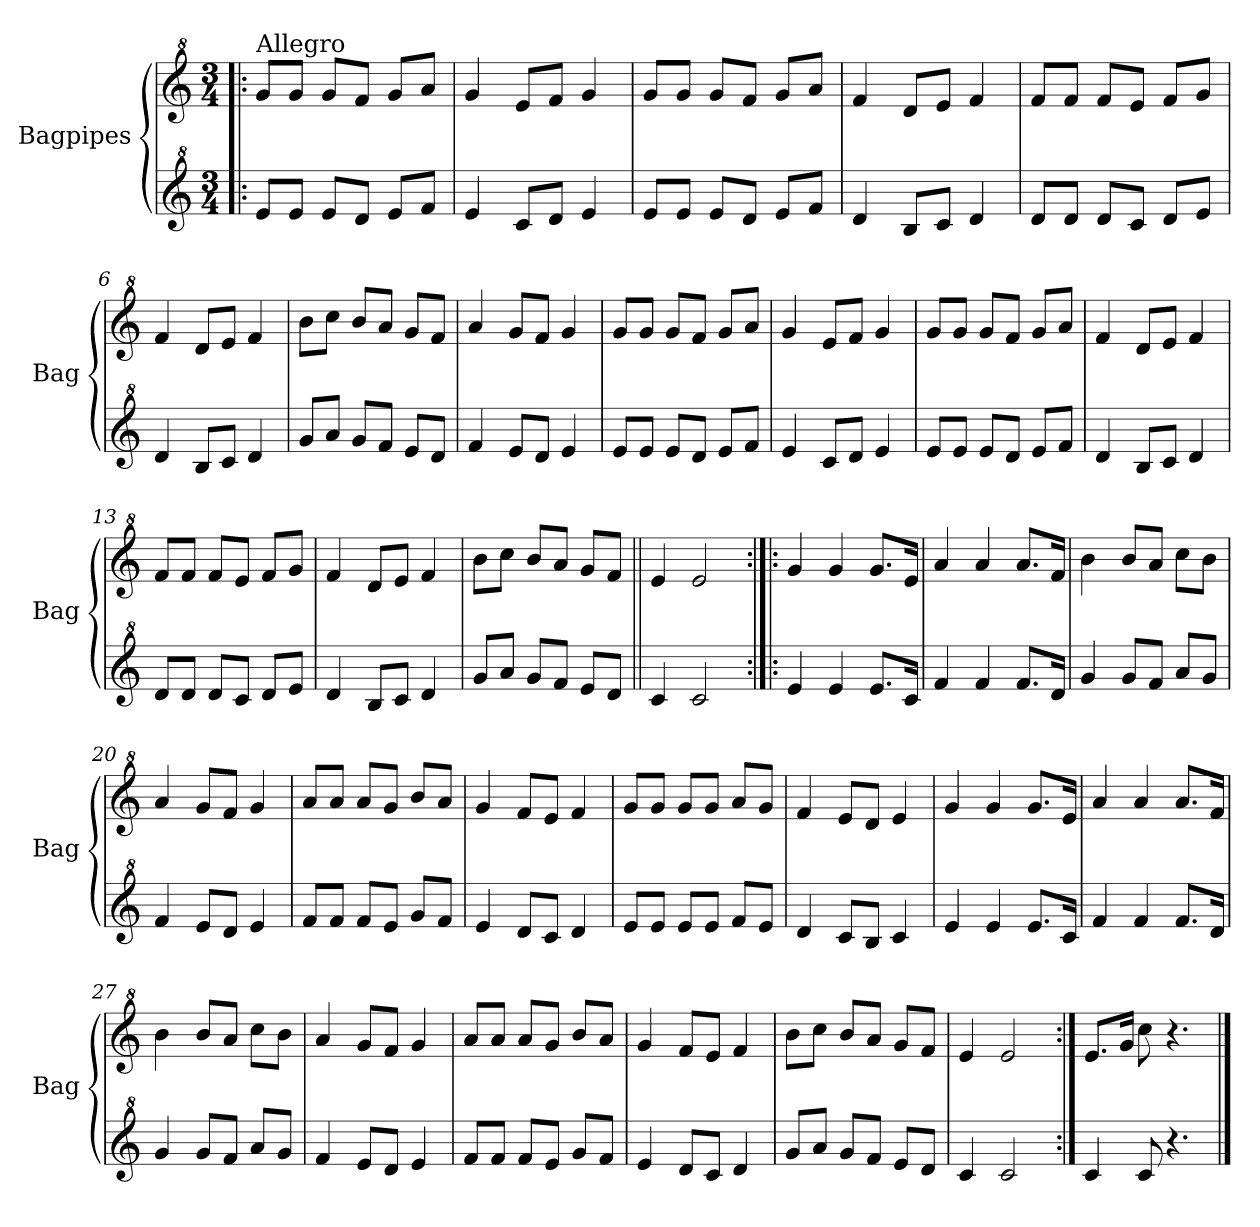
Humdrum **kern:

**kern	**kern
*part2	*part1
*staff2	*staff1
*I"Bagpipes	*I"Bagpipes
*I'Bag	*I'Bag
*clefG^2	*clefG^2
*k[]	*k[]
*C:	*C:
*M3/4	*M3/4
=1!|:	=1!|:
!	!LO:TX:a:t=Allegro
8ee/L	8gg/L
8ee/J	8gg/J
8ee/L	8gg/L
8dd/J	8ff/J
8ee/L	8gg/L
8ff/J	8aa/J
=2	=2
4ee/	4gg/
8cc/L	8ee/L
8dd/J	8ff/J
4ee/	4gg/
=3	=3
8ee/L	8gg/L
8ee/J	8gg/J
8ee/L	8gg/L
8dd/J	8ff/J
8ee/L	8gg/L
8ff/J	8aa/J
=4	=4
4dd/	4ff/
8b/L	8dd/L
8cc/J	8ee/J
4dd/	4ff/
=5	=5
8dd/L	8ff/L
8dd/J	8ff/J
8dd/L	8ff/L
8cc/J	8ee/J
8dd/L	8ff/L
8ee/J	8gg/J
=6	=6
4dd/	4ff/
8b/L	8dd/L
8cc/J	8ee/J
4dd/	4ff/
=7	=7
8gg/L	8bb\L
8aa/J	8ccc\J
8gg/L	8bb/L
8ff/J	8aa/J
8ee/L	8gg/L
8dd/J	8ff/J
=8	=8
4ff/	4aa/
8ee/L	8gg/L
8dd/J	8ff/J
4ee/	4gg/
!!LO:LB:g=z
=9	=9
8ee/L	8gg/L
8ee/J	8gg/J
8ee/L	8gg/L
8dd/J	8ff/J
8ee/L	8gg/L
8ff/J	8aa/J
=10	=10
4ee/	4gg/
8cc/L	8ee/L
8dd/J	8ff/J
4ee/	4gg/
=11	=11
8ee/L	8gg/L
8ee/J	8gg/J
8ee/L	8gg/L
8dd/J	8ff/J
8ee/L	8gg/L
8ff/J	8aa/J
=12	=12
4dd/	4ff/
8b/L	8dd/L
8cc/J	8ee/J
4dd/	4ff/
=13	=13
8dd/L	8ff/L
8dd/J	8ff/J
8dd/L	8ff/L
8cc/J	8ee/J
8dd/L	8ff/L
8ee/J	8gg/J
=14	=14
4dd/	4ff/
8b/L	8dd/L
8cc/J	8ee/J
4dd/	4ff/
=15	=15
8gg/L	8bb\L
8aa/J	8ccc\J
8gg/L	8bb/L
8ff/J	8aa/J
8ee/L	8gg/L
8dd/J	8ff/J
=16||	=16||
4cc/	4ee/
2cc/	2ee/
=17:|!|:	=17:|!|:
4ee/	4gg/
4ee/	4gg/
8.ee/L	8.gg/L
16cc/Jk	16ee/Jk
!!LO:LB:g=z
=18	=18
4ff/	4aa/
4ff/	4aa/
8.ff/L	8.aa/L
16dd/Jk	16ff/Jk
=19	=19
4gg/	4bb\
8gg/L	8bb/L
8ff/J	8aa/J
8aa/L	8ccc\L
8gg/J	8bb\J
=20	=20
4ff/	4aa/
8ee/L	8gg/L
8dd/J	8ff/J
4ee/	4gg/
=21	=21
8ff/L	8aa/L
8ff/J	8aa/J
8ff/L	8aa/L
8ee/J	8gg/J
8gg/L	8bb/L
8ff/J	8aa/J
=22	=22
4ee/	4gg/
8dd/L	8ff/L
8cc/J	8ee/J
4dd/	4ff/
=23	=23
8ee/L	8gg/L
8ee/J	8gg/J
8ee/L	8gg/L
8ee/J	8gg/J
8ff/L	8aa/L
8ee/J	8gg/J
=24	=24
4dd/	4ff/
8cc/L	8ee/L
8b/J	8dd/J
4cc/	4ee/
=25	=25
4ee/	4gg/
4ee/	4gg/
8.ee/L	8.gg/L
16cc/Jk	16ee/Jk
=26	=26
4ff/	4aa/
4ff/	4aa/
8.ff/L	8.aa/L
16dd/Jk	16ff/Jk
!!LO:LB:g=z
=27	=27
4gg/	4bb\
8gg/L	8bb/L
8ff/J	8aa/J
8aa/L	8ccc\L
8gg/J	8bb\J
=28	=28
4ff/	4aa/
8ee/L	8gg/L
8dd/J	8ff/J
4ee/	4gg/
=29	=29
8ff/L	8aa/L
8ff/J	8aa/J
8ff/L	8aa/L
8ee/J	8gg/J
8gg/L	8bb/L
8ff/J	8aa/J
=30	=30
4ee/	4gg/
8dd/L	8ff/L
8cc/J	8ee/J
4dd/	4ff/
=31	=31
8gg/L	8bb\L
8aa/J	8ccc\J
8gg/L	8bb/L
8ff/J	8aa/J
8ee/L	8gg/L
8dd/J	8ff/J
=32	=32
4cc/	4ee/
2cc/	2ee/
=33:|!	=33:|!
4cc/	8.ee/L
.	16gg/Jk
8cc/	8ccc\
4.r	4.r
==	==
*-	*-
